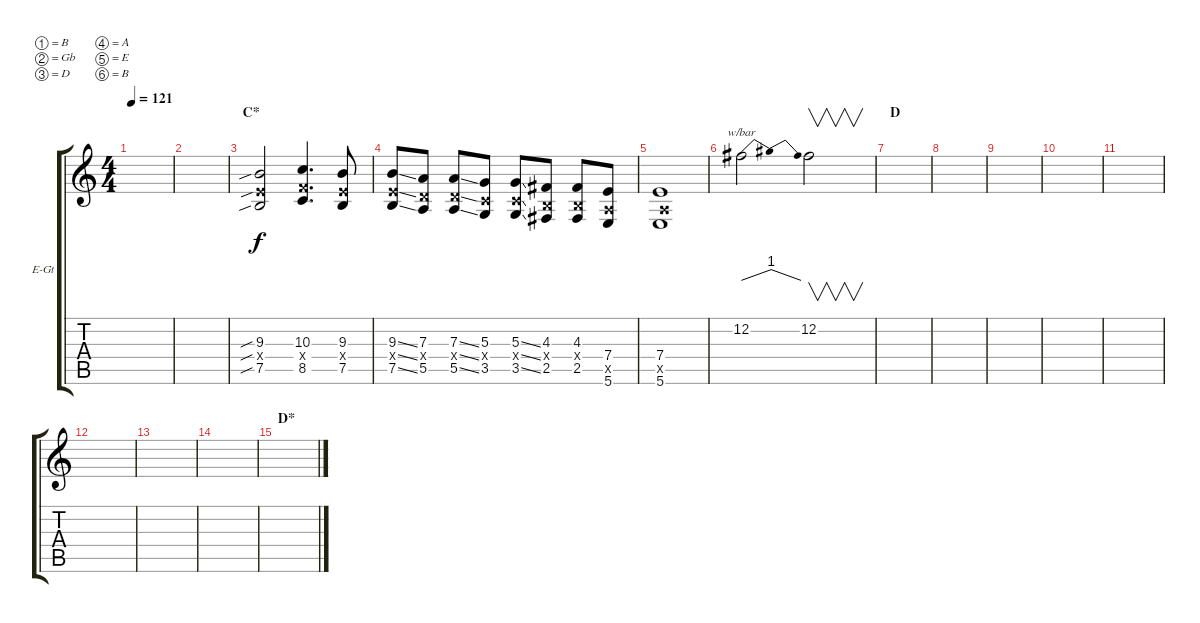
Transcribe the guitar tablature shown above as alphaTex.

\bracketExtendMode groupsimilarinstruments
\firstSystemTrackNameOrientation horizontal
\otherSystemsTrackNameOrientation horizontal
\track ("Electric Guitar" "E-Gt") {instrument distortionguitar}
\staff {score tabs}
\tuning (B3 Gb3 D3 A2 E2 B1)
\ts (4 4)
\tempo 121
\clef g2
\ks c
|
|
\section ("" "C*")
(7.5{sib} 7.4{sib x} 9.3{sib}).2 (8.5 8.4{x} 10.3).4{d} (7.5 7.4{x} 9.3).8 |
(7.5{ss} 7.4{ss x} 9.3{ss}).8 (5.5 5.4{x} 7.3).8 (5.5{ss} 5.4{ss x} 7.3{ss}).8 (3.5 3.4{x} 5.3).8 (3.5{ss} 3.4{ss x} 5.3{ss}).8 (2.5 2.4{x} 4.3).8 (2.5 2.4{x} 4.3).8 (5.6 5.5{x} 7.4).8 |
(7.4 5.5{x} 5.6).1 |
12.2.2{tbe (dip default 0 0 58.199999999999996 4 58.8 4 59.4 0)} 12.2.2{v} |
\section ("" "D")
|
|
|
|
|
|
|
|
\section ("" "D*")
